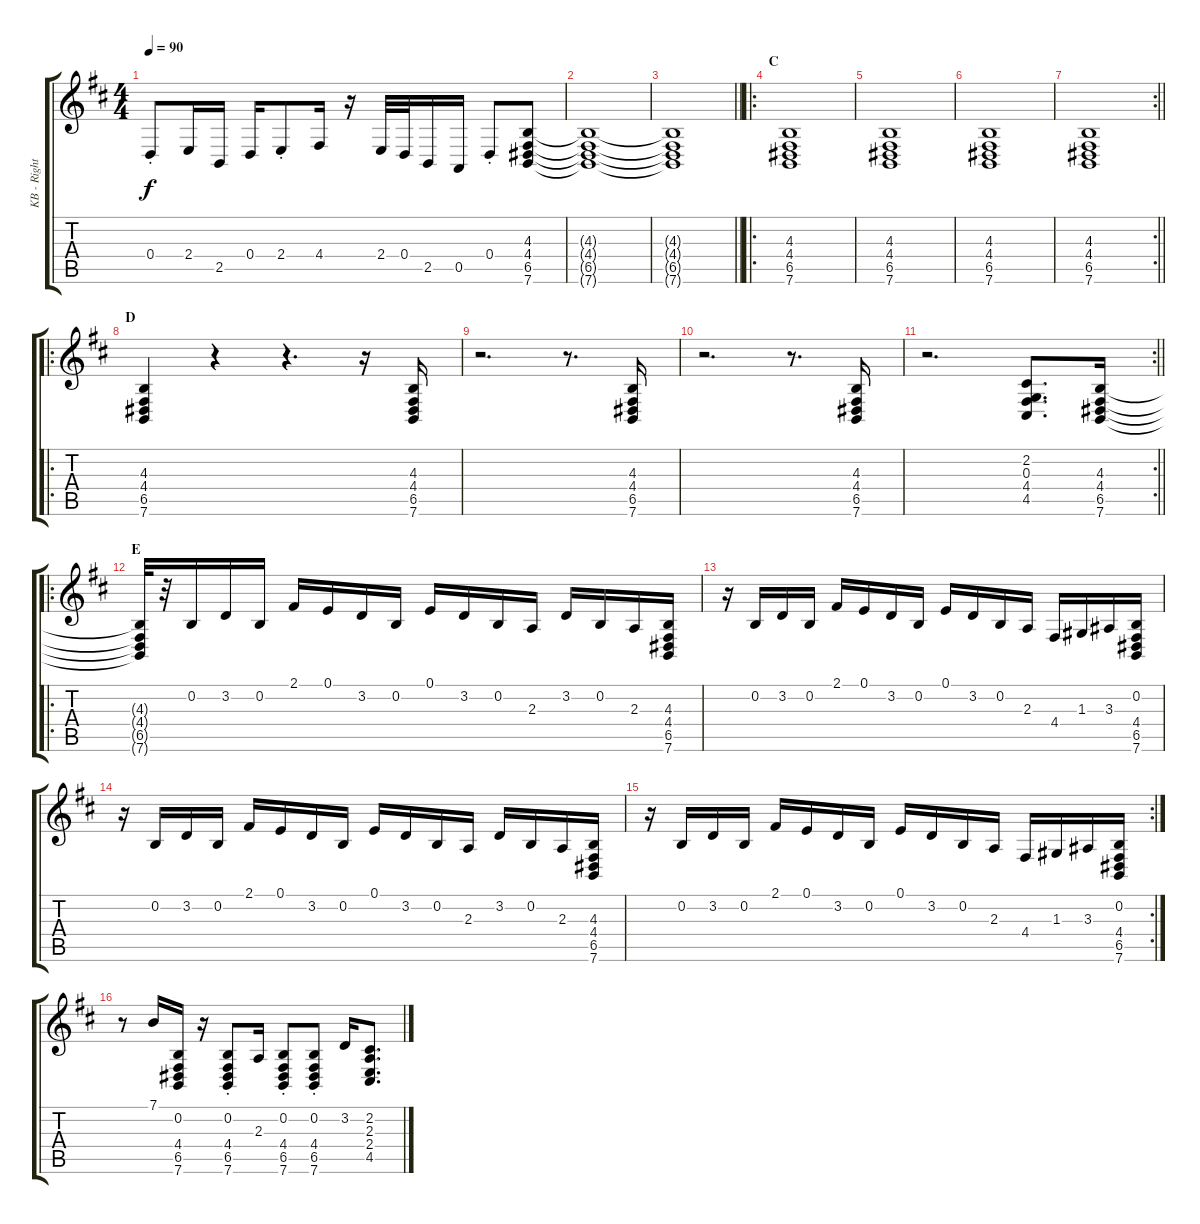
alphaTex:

\track ("KB - Right Hand" "KB - Right") {instrument electricgrandpiano}
\staff {score tabs}
\tuning (E4 B3 G3 D3 A2 E2) {hide}
\ts (4 4)
\tempo 90
\clef g2
\ks d
0.4{st}.8{dy f} 2.4.16 2.5.16 0.4.16 2.4{st}.8 4.4.16 r.16 2.4.32 0.4.32 2.5.16 0.5.16 0.4{st}.8 (4.3 4.4 6.5 7.6).8 |
(4.3{t} 4.4{t} 6.5{t} 7.6{t}).1 |
\barLineRight lightlight
(4.3{t} 4.4{t} 6.5{t} 7.6{t}).1 |
\ro
\section ("" "C")
(4.3 4.4 6.5 7.6).1 |
(4.3 4.4 6.5 7.6).1 |
(4.3 4.4 6.5 7.6).1 |
\rc 2
\barLineRight lightlight
(4.3 4.4 6.5 7.6).1 |
\ro
\section ("" "D")
(4.3 4.4 6.5 7.6).4 r.4 r.4{d} r.16 (4.3 4.4 6.5 7.6).16 |
r.2{d} r.8{d} (4.3 4.4 6.5 7.6).16 |
r.2{d} r.8{d} (4.3 4.4 6.5 7.6).16 |
\rc 2
\barLineRight lightlight
r.2{d} (2.2 0.3 4.4 4.5).8{d} (4.3 4.4 6.5 7.6).16 |
\ro
\section ("" "E")
(4.3{t} 4.4{t} 6.5{t} 7.6{t}).32 r.32 0.2.16 3.2.16 0.2.16 2.1.16 0.1.16 3.2.16 0.2.16 0.1.16 3.2.16 0.2.16 2.3.16 3.2.16 0.2.16 2.3.16 (4.3 4.4 6.5 7.6).16 |
r.16 0.2.16 3.2.16 0.2.16 2.1.16 0.1.16 3.2.16 0.2.16 0.1.16 3.2.16 0.2.16 2.3.16 4.4.16 1.3.16 3.3.16 (0.2 4.4 6.5 7.6).16 |
r.16 0.2.16 3.2.16 0.2.16 2.1.16 0.1.16 3.2.16 0.2.16 0.1.16 3.2.16 0.2.16 2.3.16 3.2.16 0.2.16 2.3.16 (4.3 4.4 6.5 7.6).16 |
\rc 2
r.16 0.2.16 3.2.16 0.2.16 2.1.16 0.1.16 3.2.16 0.2.16 0.1.16 3.2.16 0.2.16 2.3.16 4.4.16 1.3.16 3.3.16 (0.2 4.4 6.5 7.6).16 |
r.8 7.1.16 (0.2 4.4 6.5 7.6).16 r.16 (0.2{st} 4.4{st} 6.5{st} 7.6{st}).8{beam Up} 2.3.16{beam Up} (0.2{st} 4.4{st} 6.5{st} 7.6{st}).8{beam Up} (0.2{st} 4.4{st} 6.5{st} 7.6{st}).8{beam Up} 3.2.16 (2.2 2.3 2.4 4.5).8{d}
